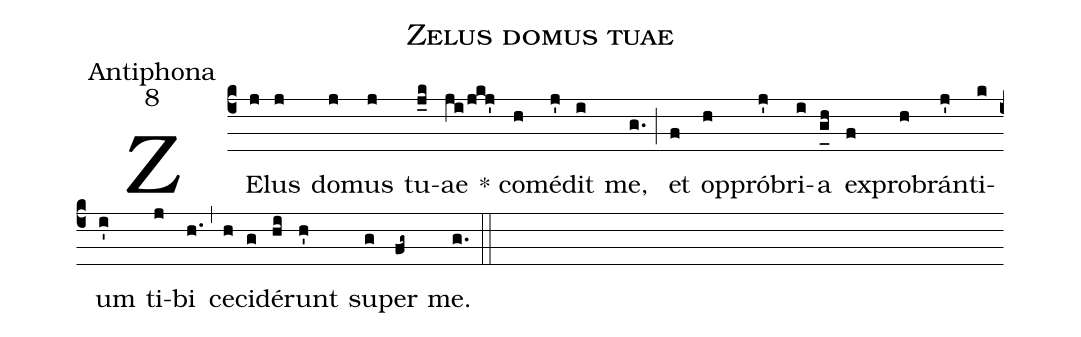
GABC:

name:Zelus domus tuae;
office-part:Antiphona;
mode:8;
%%
(c4) ZE(j)lus(j) do(j)mus(j) tu(j_k)ae(ji/jkj') * com(h)é(j')dit(i) me,(g.) (;) et(f) op(h)pró(j')bri(i)a(g_[uh:l]h) ex(f)pro(h)brán(j')ti(k)um(i') ti(j)bi(h.) (,) ce(h)ci(g)dé(hi)runt(h') su(g)per(fg~) me.(g.) (::)
